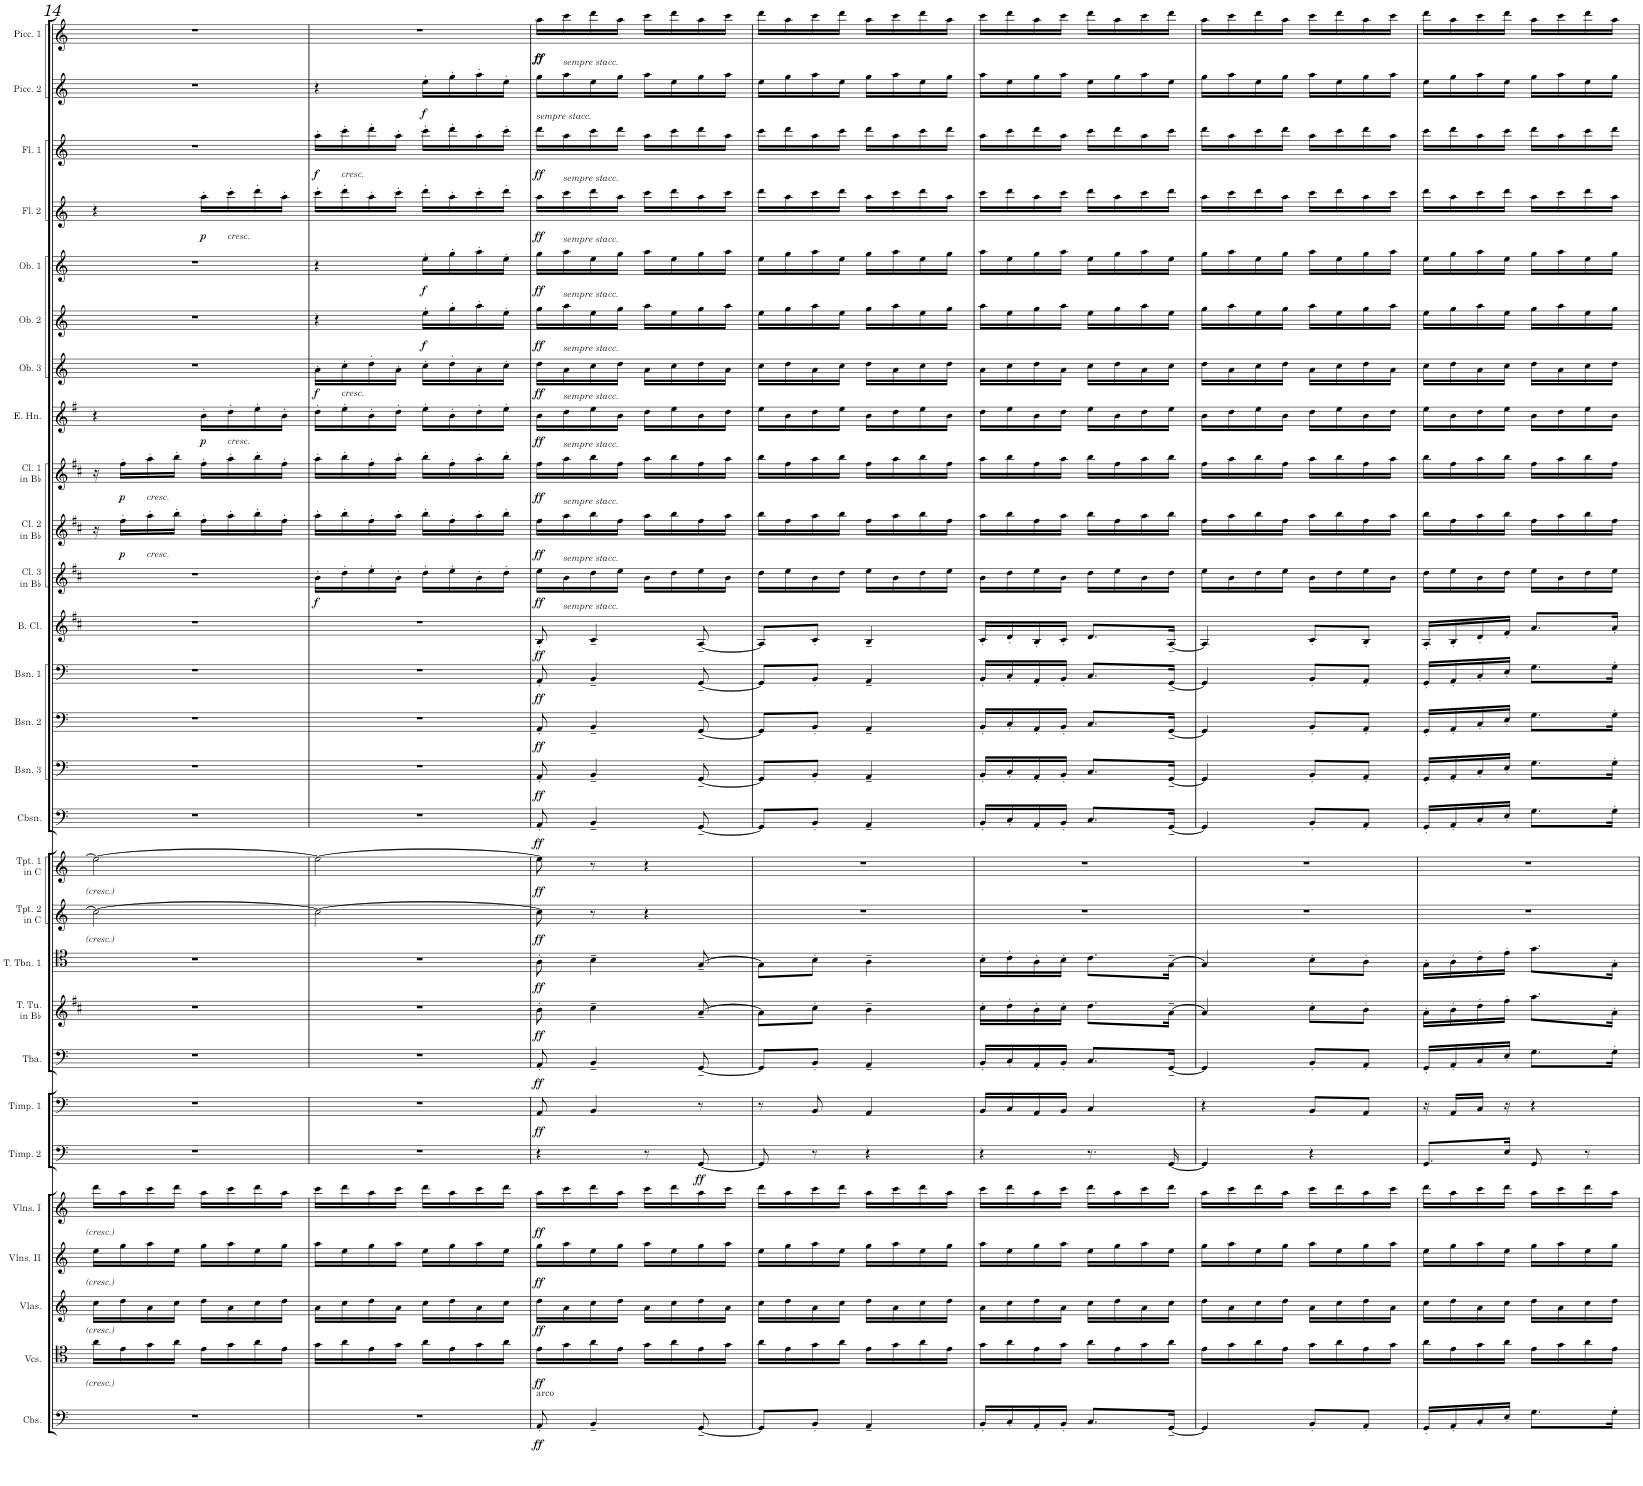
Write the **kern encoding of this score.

**kern	**dynam	**kern	**dynam	**kern	**dynam	**kern	**dynam	**kern	**dynam	**kern	**dynam	**kern	**dynam	**kern	**dynam	**kern	**dynam	**kern	**dynam	**kern	**dynam	**kern	**dynam	**kern	**dynam	**kern	**dynam	**kern	**dynam	**kern	**dynam	**kern	**dynam	**kern	**dynam	**kern	**dynam	**kern	**dynam	**kern	**dynam	**kern	**dynam	**kern	**dynam	**kern	**dynam	**kern	**dynam	**kern	**dynam	**kern	**dynam	**kern	**dynam
*part28	*part28	*part27	*part27	*part26	*part26	*part25	*part25	*part24	*part24	*part23	*part23	*part22	*part22	*part21	*part21	*part20	*part20	*part19	*part19	*part18	*part18	*part17	*part17	*part16	*part16	*part15	*part15	*part14	*part14	*part13	*part13	*part12	*part12	*part11	*part11	*part10	*part10	*part9	*part9	*part8	*part8	*part7	*part7	*part6	*part6	*part5	*part5	*part4	*part4	*part3	*part3	*part2	*part2	*part1	*part1
*staff28	*staff28	*staff27	*staff27	*staff26	*staff26	*staff25	*staff25	*staff24	*staff24	*staff23	*staff23	*staff22	*staff22	*staff21	*staff21	*staff20	*staff20	*staff19	*staff19	*staff18	*staff18	*staff17	*staff17	*staff16	*staff16	*staff15	*staff15	*staff14	*staff14	*staff13	*staff13	*staff12	*staff12	*staff11	*staff11	*staff10	*staff10	*staff9	*staff9	*staff8	*staff8	*staff7	*staff7	*staff6	*staff6	*staff5	*staff5	*staff4	*staff4	*staff3	*staff3	*staff2	*staff2	*staff1	*staff1
*I"Contrabasses	*	*I"Violoncellos	*	*I"Violas	*	*I"Violins II	*	*I"Violins I	*	*I"Timpani 2	*	*I"Timpani 1	*	*I"Tuba	*	*I"Tenor Tuba in Bb	*	*I"Tenor Trombone 1	*	*I"Trumpet 2 in C	*	*I"Trumpet 1 in C	*	*I"Contrabassoon	*	*I"Bassoon 3	*	*I"Bassoon 2	*	*I"Bassoon 1	*	*I"Bass Clarinet	*	*I"Clarinet 3 in Bb	*	*I"Clarinet 2 in Bb	*	*I"Clarinet 1 in Bb	*	*I"English Horn	*	*I"Oboe 3	*	*I"Oboe 2	*	*I"Oboe 1	*	*I"Flute 2	*	*I"Flute 1	*	*I"Piccolo 2	*	*I"Piccolo 1	*
*I'Cbs.	*	*I'Vcs.	*	*I'Vlas.	*	*I'Vlns. II	*	*I'Vlns. I	*	*I'Timp. 2	*	*I'Timp. 1	*	*I'Tba.	*	*I'T. Tu. in Bb	*	*I'T. Tbn. 1	*	*I'Tpt. 2 in C	*	*I'Tpt. 1 in C	*	*I'Cbsn.	*	*I'Bsn. 3	*	*I'Bsn. 2	*	*I'Bsn. 1	*	*I'B. Cl.	*	*I'Cl. 3 in Bb	*	*I'Cl. 2 in Bb	*	*I'Cl. 1 in Bb	*	*I'E. Hn.	*	*I'Ob. 3	*	*I'Ob. 2	*	*I'Ob. 1	*	*I'Fl. 2	*	*I'Fl. 1	*	*I'Picc. 2	*	*I'Picc. 1	*
!!LO:PB:g=z
*clefF4	*	*clefC4	*	*clefG2	*	*clefG2	*	*clefG2	*	*clefF4	*	*clefF4	*	*clefF4	*	*clefG2	*	*clefC4	*	*clefG2	*	*clefG2	*	*clefF4	*	*clefF4	*	*clefF4	*	*clefF4	*	*clefG2	*	*clefG2	*	*clefG2	*	*clefG2	*	*clefG2	*	*clefG2	*	*clefG2	*	*clefG2	*	*clefG2	*	*clefG2	*	*clefG2	*	*clefG2	*
*Trd7c12	*	*	*	*	*	*	*	*	*	*	*	*	*	*	*	*Trd15c26	*	*	*	*	*	*	*	*Trd7c12	*	*	*	*	*	*	*	*Trd8c14	*	*Trd1c2	*	*Trd1c2	*	*Trd1c2	*	*Trd4c7	*	*	*	*	*	*	*	*	*	*	*	*Trd-7c-12	*	*Trd-7c-12	*
*k[]	*	*k[]	*	*k[]	*	*k[]	*	*k[]	*	*k[]	*	*k[]	*	*k[]	*	*k[f#c#]	*	*k[]	*	*k[]	*	*k[]	*	*k[]	*	*k[]	*	*k[]	*	*k[]	*	*k[f#c#]	*	*k[f#c#]	*	*k[f#c#]	*	*k[f#c#]	*	*k[f#]	*	*k[]	*	*k[]	*	*k[]	*	*k[]	*	*k[]	*	*k[]	*	*k[]	*
*M2/4	*	*M2/4	*	*M2/4	*	*M2/4	*	*M2/4	*	*M2/4	*	*M2/4	*	*M2/4	*	*M2/4	*	*M2/4	*	*M2/4	*	*M2/4	*	*M2/4	*	*M2/4	*	*M2/4	*	*M2/4	*	*M2/4	*	*M2/4	*	*M2/4	*	*M2/4	*	*M2/4	*	*M2/4	*	*M2/4	*	*M2/4	*	*M2/4	*	*M2/4	*	*M2/4	*	*M2/4	*
=14	=14	=14	=14	=14	=14	=14	=14	=14	=14	=14	=14	=14	=14	=14	=14	=14	=14	=14	=14	=14	=14	=14	=14	=14	=14	=14	=14	=14	=14	=14	=14	=14	=14	=14	=14	=14	=14	=14	=14	=14	=14	=14	=14	=14	=14	=14	=14	=14	=14	=14	=14	=14	=14	=14	=14
2r	.	16a'\LL	.	16cc'\LL	.	16ee'\LL	.	16ddd'\LL	.	2r	.	2r	.	2r	.	2r	.	2r	.	2cc\_	.	2ee\_	.	2r	.	2r	.	2r	.	2r	.	2r	.	2r	.	16r	.	16r	.	4r	.	2r	.	2r	.	2r	.	4r	.	2r	.	2r	.	2r	.
!	!	!	!	!	!	!	!	!	!	!	!	!	!	!	!	!	!	!	!	!	!	!	!	!	!	!	!	!	!	!	!	!	!	!	!	!	!LO:DY:b	!	!LO:DY:b	!	!	!	!	!	!	!	!	!	!	!	!	!	!	!	!
.	.	16e'\	.	16dd'\	.	16gg'\	.	16aa'\	.	.	.	.	.	.	.	.	.	.	.	.	.	.	.	.	.	.	.	.	.	.	.	.	.	.	.	16ff#'\LL	p	16ff#'\LL	p	.	.	.	.	.	.	.	.	.	.	.	.	.	.	.	.
!	!	!	!	!	!	!	!	!	!	!	!	!	!	!	!	!	!	!	!	!	!	!	!	!	!	!	!	!	!	!	!	!	!	!	!	!	!	!LO:TX:b:i:t=cresc.	!	!	!	!	!	!	!	!	!	!	!	!	!	!	!	!	!
!	!	!	!	!	!	!	!	!	!	!	!	!	!	!	!	!	!	!	!	!	!	!	!	!	!	!	!	!	!	!	!	!	!	!	!	!LO:TX:b:i:t=cresc.	!	!	!	!	!	!	!	!	!	!	!	!	!	!	!	!	!	!	!
.	.	16g'\	.	16a'\	.	16aa'\	.	16ccc'\	.	.	.	.	.	.	.	.	.	.	.	.	.	.	.	.	.	.	.	.	.	.	.	.	.	.	.	16aa'\	.	16aa'\	.	.	.	.	.	.	.	.	.	.	.	.	.	.	.	.	.
.	.	16a'\JJ	.	16cc'\JJ	.	16ee'\JJ	.	16ddd'\JJ	.	.	.	.	.	.	.	.	.	.	.	.	.	.	.	.	.	.	.	.	.	.	.	.	.	.	.	16bb'\JJ	.	16bb'\JJ	.	.	.	.	.	.	.	.	.	.	.	.	.	.	.	.	.
!	!	!	!	!	!	!	!	!	!	!	!	!	!	!	!	!	!	!	!	!	!	!	!	!	!	!	!	!	!	!	!	!	!	!	!	!	!	!	!	!	!LO:DY:b	!	!	!	!	!	!	!	!LO:DY:b	!	!	!	!	!	!
.	.	16e'\LL	.	16dd'\LL	.	16gg'\LL	.	16aa'\LL	.	.	.	.	.	.	.	.	.	.	.	.	.	.	.	.	.	.	.	.	.	.	.	.	.	.	.	16ff#'\LL	.	16ff#'\LL	.	16b'\LL	p	.	.	.	.	.	.	16aa'\LL	p	.	.	.	.	.	.
!	!	!	!	!	!	!	!	!	!	!	!	!	!	!	!	!	!	!	!	!	!	!	!	!	!	!	!	!	!	!	!	!	!	!	!	!	!	!	!	!	!	!	!	!	!	!	!	!LO:TX:b:i:t=cresc.	!	!	!	!	!	!	!
!	!	!	!	!	!	!	!	!	!	!	!	!	!	!	!	!	!	!	!	!	!	!	!	!	!	!	!	!	!	!	!	!	!	!	!	!	!	!	!	!LO:TX:b:i:t=cresc.	!	!	!	!	!	!	!	!	!	!	!	!	!	!	!
.	.	16g'\	.	16a'\	.	16aa'\	.	16ccc'\	.	.	.	.	.	.	.	.	.	.	.	.	.	.	.	.	.	.	.	.	.	.	.	.	.	.	.	16aa'\	.	16aa'\	.	16dd'\	.	.	.	.	.	.	.	16ccc'\	.	.	.	.	.	.	.
.	.	16a'\	.	16cc'\	.	16ee'\	.	16ddd'\	.	.	.	.	.	.	.	.	.	.	.	.	.	.	.	.	.	.	.	.	.	.	.	.	.	.	.	16bb'\	.	16bb'\	.	16ee'\	.	.	.	.	.	.	.	16ddd'\	.	.	.	.	.	.	.
.	.	16e'\JJ	.	16dd'\JJ	.	16gg'\JJ	.	16aa'\JJ	.	.	.	.	.	.	.	.	.	.	.	.	.	.	.	.	.	.	.	.	.	.	.	.	.	.	.	16ff#'\JJ	.	16ff#'\JJ	.	16b'\JJ	.	.	.	.	.	.	.	16aa'\JJ	.	.	.	.	.	.	.
=15	=15	=15	=15	=15	=15	=15	=15	=15	=15	=15	=15	=15	=15	=15	=15	=15	=15	=15	=15	=15	=15	=15	=15	=15	=15	=15	=15	=15	=15	=15	=15	=15	=15	=15	=15	=15	=15	=15	=15	=15	=15	=15	=15	=15	=15	=15	=15	=15	=15	=15	=15	=15	=15	=15	=15
!	!	!	!	!	!	!	!	!	!	!	!	!	!	!	!	!	!	!	!	!	!LO:HP:b	!	!LO:HP:b	!	!	!	!	!	!	!	!	!	!	!	!LO:DY:b	!	!	!	!	!	!	!	!LO:DY:b	!	!	!	!	!	!	!	!LO:DY:b	!	!	!	!
2r	.	16g'\LL	.	16a'\LL	.	16aa'\LL	.	16ccc'\LL	.	2r	.	2r	.	2r	.	2r	.	2r	.	2cc\_	<	2ee\_	<	2r	.	2r	.	2r	.	2r	.	2r	.	16b'\LL	f	16aa'\LL	.	16aa'\LL	.	16dd'\LL	.	16a'\LL	f	4r	.	4r	.	16ccc'\LL	.	16aa'\LL	f	4r	.	2r	.
!	!	!	!	!	!	!	!	!	!	!	!	!	!	!	!	!	!	!	!	!	!	!	!	!	!	!	!	!	!	!	!	!	!	!	!	!	!	!	!	!	!	!	!	!	!	!	!	!	!	!LO:TX:b:i:t=cresc.	!	!	!	!	!
!	!	!	!	!	!	!	!	!	!	!	!	!	!	!	!	!	!	!	!	!	!	!	!	!	!	!	!	!	!	!	!	!	!	!	!	!	!	!	!	!	!	!LO:TX:b:i:t=cresc.	!	!	!	!	!	!	!	!	!	!	!	!	!
.	.	16a'\	.	16cc'\	.	16ee'\	.	16ddd'\	.	.	.	.	.	.	.	.	.	.	.	.	.	.	.	.	.	.	.	.	.	.	.	.	.	16dd'\	.	16bb'\	.	16bb'\	.	16ee'\	.	16cc'\	.	.	.	.	.	16ddd'\	.	16ccc'\	.	.	.	.	.
.	.	16e'\	.	16dd'\	.	16gg'\	.	16aa'\	.	.	.	.	.	.	.	.	.	.	.	.	.	.	.	.	.	.	.	.	.	.	.	.	.	16ee'\	.	16ff#'\	.	16ff#'\	.	16b'\	.	16dd'\	.	.	.	.	.	16aa'\	.	16ddd'\	.	.	.	.	.
.	.	16g'\JJ	.	16a'\JJ	.	16aa'\JJ	.	16ccc'\JJ	.	.	.	.	.	.	.	.	.	.	.	.	.	.	.	.	.	.	.	.	.	.	.	.	.	16b'\JJ	.	16aa'\JJ	.	16aa'\JJ	.	16dd'\JJ	.	16a'\JJ	.	.	.	.	.	16ccc'\JJ	.	16aa'\JJ	.	.	.	.	.
!	!	!	!	!	!	!	!	!	!	!	!	!	!	!	!	!	!	!	!	!	!	!	!	!	!	!	!	!	!	!	!	!	!	!	!	!	!	!	!	!	!	!	!	!	!LO:DY:b	!	!LO:DY:b	!	!	!	!	!	!LO:DY:b	!	!
.	.	16a'\LL	.	16cc'\LL	.	16ee'\LL	.	16ddd'\LL	.	.	.	.	.	.	.	.	.	.	.	.	.	.	.	.	.	.	.	.	.	.	.	.	.	16dd'\LL	.	16bb'\LL	.	16bb'\LL	.	16ee'\LL	.	16cc'\LL	.	16ee'\LL	f	16ee'\LL	f	16ddd'\LL	.	16ccc'\LL	.	16ee'\LL	f	.	.
.	.	16e'\	.	16dd'\	.	16gg'\	.	16aa'\	.	.	.	.	.	.	.	.	.	.	.	.	.	.	.	.	.	.	.	.	.	.	.	.	.	16ee'\	.	16ff#'\	.	16ff#'\	.	16b'\	.	16dd'\	.	16gg'\	.	16gg'\	.	16aa'\	.	16ddd'\	.	16gg'\	.	.	.
.	.	16g'\	.	16a'\	.	16aa'\	.	16ccc'\	.	.	.	.	.	.	.	.	.	.	.	.	.	.	.	.	.	.	.	.	.	.	.	.	.	16b'\	.	16aa'\	.	16aa'\	.	16dd'\	.	16a'\	.	16aa'\	.	16aa'\	.	16ccc'\	.	16aa'\	.	16aa'\	.	.	.
.	.	16a'\JJ	.	16cc'\JJ	.	16ee'\JJ	.	16ddd'\JJ	.	.	.	.	.	.	.	.	.	.	.	.	.	.	.	.	.	.	.	.	.	.	.	.	.	16dd'\JJ	.	16bb'\JJ	.	16bb'\JJ	.	16ee'\JJ	.	16cc'\JJ	.	16ee'\JJ	.	16ee'\JJ	.	16ddd'\JJ	.	16ccc'\JJ	.	16ee'\JJ	.	.	.
.	.	.	.	.	.	.	.	.	.	.	.	.	.	.	.	.	.	.	.	.	[	.	[	.	.	.	.	.	.	.	.	.	.	.	.	.	.	.	.	.	.	.	.	.	.	.	.	.	.	.	.	.	.	.	.
=16	=16	=16	=16	=16	=16	=16	=16	=16	=16	=16	=16	=16	=16	=16	=16	=16	=16	=16	=16	=16	=16	=16	=16	=16	=16	=16	=16	=16	=16	=16	=16	=16	=16	=16	=16	=16	=16	=16	=16	=16	=16	=16	=16	=16	=16	=16	=16	=16	=16	=16	=16	=16	=16	=16	=16
!	!	!	!	!	!	!	!	!	!	!	!	!	!	!	!	!	!	!	!	!	!	!	!	!	!	!	!	!	!	!	!	!	!	!	!	!	!	!	!	!	!	!	!	!	!	!	!	!	!	!	!	!LO:TX:b:i:t=sempre stacc.	!	!	!
!LO:TX:a:t=arco	!	!	!	!	!	!	!	!	!	!	!	!	!	!	!	!	!	!	!	!	!	!	!	!	!	!	!	!	!	!	!	!	!	!	!	!	!	!	!	!	!	!	!	!	!	!	!	!	!	!	!	!	!	!	!
!	!LO:DY:b	!	!LO:DY:b	!	!LO:DY:b	!	!LO:DY:b	!	!LO:DY:b	!	!	!	!LO:DY:b	!	!LO:DY:b	!	!LO:DY:b	!	!LO:DY:b	!	!LO:DY:b	!	!LO:DY:b	!	!LO:DY:b	!	!LO:DY:b	!	!LO:DY:b	!	!LO:DY:b	!	!LO:DY:b	!	!LO:DY:b	!	!LO:DY:b	!	!LO:DY:b	!	!LO:DY:b	!	!LO:DY:b	!	!LO:DY:b	!	!LO:DY:b	!	!LO:DY:b	!	!LO:DY:b	!	!	!	!LO:DY:b
!	!	!	!	!	!	!	!	!	!	!	!	!	!	!	!	!	!	!	!	!	!	!	!	!	!	!	!	!	!	!	!	!	!	!	!	!	!	!	!	!	!	!	!	!	!	!	!	!	!	!	!	!	!	!	!LO:DY:n=1:b
8AA'/	ff	16e'\LL	ff	16dd'\LL	ff	16gg'\LL	ff	16aa'\LL	ff	4r	.	8AA/	ff	8AA'/	ff	8b'\	ff	8A'\	ff	8cc\]	ff	8ee\]	ff	8AA'/	ff	8AA'/	ff	8AA'/	ff	8AA'/	ff	8B'/	ff	16ee'\LL	ff	16ff#'\LL	ff	16ff#'\LL	ff	16b'\LL	ff	16dd'\LL	ff	16gg'\LL	ff	16gg'\LL	ff	16aa'\LL	ff	16ddd'\LL	ff	16gg'\LL	.	16aa'\LL	ff ff
!	!	!	!	!	!	!	!	!	!	!	!	!	!	!	!	!	!	!	!	!	!	!	!	!	!	!	!	!	!	!	!	!	!	!	!	!	!	!	!	!	!	!	!	!	!	!	!	!	!	!	!	!	!	!LO:TX:b:i:t=sempre stacc.	!
!	!	!	!	!	!	!	!	!	!	!	!	!	!	!	!	!	!	!	!	!	!	!	!	!	!	!	!	!	!	!	!	!	!	!	!	!	!	!	!	!	!	!	!	!	!	!	!	!	!	!LO:TX:b:i:t=sempre stacc.	!	!	!	!	!
!	!	!	!	!	!	!	!	!	!	!	!	!	!	!	!	!	!	!	!	!	!	!	!	!	!	!	!	!	!	!	!	!	!	!	!	!	!	!	!	!	!	!	!	!	!	!	!	!LO:TX:b:i:t=sempre stacc.	!	!	!	!	!	!	!
!	!	!	!	!	!	!	!	!	!	!	!	!	!	!	!	!	!	!	!	!	!	!	!	!	!	!	!	!	!	!	!	!	!	!	!	!	!	!	!	!	!	!	!	!	!	!LO:TX:b:i:t=sempre stacc.	!	!	!	!	!	!	!	!	!
!	!	!	!	!	!	!	!	!	!	!	!	!	!	!	!	!	!	!	!	!	!	!	!	!	!	!	!	!	!	!	!	!	!	!	!	!	!	!	!	!	!	!	!	!LO:TX:b:i:t=sempre stacc.	!	!	!	!	!	!	!	!	!	!	!
!	!	!	!	!	!	!	!	!	!	!	!	!	!	!	!	!	!	!	!	!	!	!	!	!	!	!	!	!	!	!	!	!	!	!	!	!	!	!	!	!	!	!LO:TX:b:i:t=sempre stacc.	!	!	!	!	!	!	!	!	!	!	!	!	!
!	!	!	!	!	!	!	!	!	!	!	!	!	!	!	!	!	!	!	!	!	!	!	!	!	!	!	!	!	!	!	!	!	!	!	!	!	!	!	!	!LO:TX:b:i:t=sempre stacc.	!	!	!	!	!	!	!	!	!	!	!	!	!	!	!
!	!	!	!	!	!	!	!	!	!	!	!	!	!	!	!	!	!	!	!	!	!	!	!	!	!	!	!	!	!	!	!	!	!	!	!	!	!	!LO:TX:b:i:t=sempre stacc.	!	!	!	!	!	!	!	!	!	!	!	!	!	!	!	!	!
!	!	!	!	!	!	!	!	!	!	!	!	!	!	!	!	!	!	!	!	!	!	!	!	!	!	!	!	!	!	!	!	!	!	!	!	!LO:TX:b:i:t=sempre stacc.	!	!	!	!	!	!	!	!	!	!	!	!	!	!	!	!	!	!	!
!	!	!	!	!	!	!	!	!	!	!	!	!	!	!	!	!	!	!	!	!	!	!	!	!	!	!	!	!	!	!	!	!	!	!LO:TX:b:i:t=sempre stacc.	!	!	!	!	!	!	!	!	!	!	!	!	!	!	!	!	!	!	!	!	!
.	.	16g'\	.	16a'\	.	16aa'\	.	16ccc'\	.	.	.	.	.	.	.	.	.	.	.	.	.	.	.	.	.	.	.	.	.	.	.	.	.	16b'\	.	16aa'\	.	16aa'\	.	16dd'\	.	16a'\	.	16aa'\	.	16aa'\	.	16ccc'\	.	16aa'\	.	16aa'\	.	16ccc'\	.
4BB~/	.	16a'\	.	16cc'\	.	16ee'\	.	16ddd'\	.	.	.	4BB/	.	4BB~/	.	4cc#~\	.	4B~\	.	8r	.	8r	.	4BB~/	.	4BB~/	.	4BB~/	.	4BB~/	.	4c#~/	.	16dd'\	.	16bb'\	.	16bb'\	.	16ee'\	.	16cc'\	.	16ee'\	.	16ee'\	.	16ddd'\	.	16ccc'\	.	16ee'\	.	16ddd'\	.
.	.	16e'\JJ	.	16dd'\JJ	.	16gg'\JJ	.	16aa'\JJ	.	.	.	.	.	.	.	.	.	.	.	.	.	.	.	.	.	.	.	.	.	.	.	.	.	16ee'\JJ	.	16ff#'\JJ	.	16ff#'\JJ	.	16b'\JJ	.	16dd'\JJ	.	16gg'\JJ	.	16gg'\JJ	.	16aa'\JJ	.	16ddd'\JJ	.	16gg'\JJ	.	16aa'\JJ	.
.	.	16g'\LL	.	16a'\LL	.	16aa'\LL	.	16ccc'\LL	.	8r	.	.	.	.	.	.	.	.	.	4r	.	4r	.	.	.	.	.	.	.	.	.	.	.	16b'\LL	.	16aa'\LL	.	16aa'\LL	.	16dd'\LL	.	16a'\LL	.	16aa'\LL	.	16aa'\LL	.	16ccc'\LL	.	16aa'\LL	.	16aa'\LL	.	16ccc'\LL	.
.	.	16a'\	.	16cc'\	.	16ee'\	.	16ddd'\	.	.	.	.	.	.	.	.	.	.	.	.	.	.	.	.	.	.	.	.	.	.	.	.	.	16dd'\	.	16bb'\	.	16bb'\	.	16ee'\	.	16cc'\	.	16ee'\	.	16ee'\	.	16ddd'\	.	16ccc'\	.	16ee'\	.	16ddd'\	.
!	!	!	!	!	!	!	!	!	!	!	!LO:DY:b	!	!	!	!	!	!	!	!	!	!	!	!	!	!	!	!	!	!	!	!	!	!	!	!	!	!	!	!	!	!	!	!	!	!	!	!	!	!	!	!	!	!	!	!
[8GG~/	.	16e'\	.	16dd'\	.	16gg'\	.	16aa'\	.	[8GG/	ff	8r	.	[8GG~/	.	[8a~/	.	[8G~/	.	.	.	.	.	[8GG~/	.	[8GG~/	.	[8GG~/	.	[8GG~/	.	[8A~/	.	16ee'\	.	16ff#'\	.	16ff#'\	.	16b'\	.	16dd'\	.	16gg'\	.	16gg'\	.	16aa'\	.	16ddd'\	.	16gg'\	.	16aa'\	.
.	.	16g'\JJ	.	16a'\JJ	.	16aa'\JJ	.	16ccc'\JJ	.	.	.	.	.	.	.	.	.	.	.	.	.	.	.	.	.	.	.	.	.	.	.	.	.	16b'\JJ	.	16aa'\JJ	.	16aa'\JJ	.	16dd'\JJ	.	16a'\JJ	.	16aa'\JJ	.	16aa'\JJ	.	16ccc'\JJ	.	16aa'\JJ	.	16aa'\JJ	.	16ccc'\JJ	.
=17	=17	=17	=17	=17	=17	=17	=17	=17	=17	=17	=17	=17	=17	=17	=17	=17	=17	=17	=17	=17	=17	=17	=17	=17	=17	=17	=17	=17	=17	=17	=17	=17	=17	=17	=17	=17	=17	=17	=17	=17	=17	=17	=17	=17	=17	=17	=17	=17	=17	=17	=17	=17	=17	=17	=17
8GG/L]	.	16a'\LL	.	16cc'\LL	.	16ee'\LL	.	16ddd'\LL	.	8GG/]	.	8r	.	8GG/L]	.	8a\L]	.	8G\L]	.	2r	.	2r	.	8GG/L]	.	8GG/L]	.	8GG/L]	.	8GG/L]	.	8A/L]	.	16dd'\LL	.	16bb'\LL	.	16bb'\LL	.	16ee'\LL	.	16cc'\LL	.	16ee'\LL	.	16ee'\LL	.	16ddd'\LL	.	16ccc'\LL	.	16ee'\LL	.	16ddd'\LL	.
.	.	16e'\	.	16dd'\	.	16gg'\	.	16aa'\	.	.	.	.	.	.	.	.	.	.	.	.	.	.	.	.	.	.	.	.	.	.	.	.	.	16ee'\	.	16ff#'\	.	16ff#'\	.	16b'\	.	16dd'\	.	16gg'\	.	16gg'\	.	16aa'\	.	16ddd'\	.	16gg'\	.	16aa'\	.
8BB'/J	.	16g'\	.	16a'\	.	16aa'\	.	16ccc'\	.	8r	.	8BB/	.	8BB'/J	.	8cc#'\J	.	8B'\J	.	.	.	.	.	8BB'/J	.	8BB'/J	.	8BB'/J	.	8BB'/J	.	8c#'/J	.	16b'\	.	16aa'\	.	16aa'\	.	16dd'\	.	16a'\	.	16aa'\	.	16aa'\	.	16ccc'\	.	16aa'\	.	16aa'\	.	16ccc'\	.
.	.	16a'\JJ	.	16cc'\JJ	.	16ee'\JJ	.	16ddd'\JJ	.	.	.	.	.	.	.	.	.	.	.	.	.	.	.	.	.	.	.	.	.	.	.	.	.	16dd'\JJ	.	16bb'\JJ	.	16bb'\JJ	.	16ee'\JJ	.	16cc'\JJ	.	16ee'\JJ	.	16ee'\JJ	.	16ddd'\JJ	.	16ccc'\JJ	.	16ee'\JJ	.	16ddd'\JJ	.
4AA~/	.	16e'\LL	.	16dd'\LL	.	16gg'\LL	.	16aa'\LL	.	4r	.	4AA/	.	4AA~/	.	4b~\	.	4A~\	.	.	.	.	.	4AA~/	.	4AA~/	.	4AA~/	.	4AA~/	.	4B~/	.	16ee'\LL	.	16ff#'\LL	.	16ff#'\LL	.	16b'\LL	.	16dd'\LL	.	16gg'\LL	.	16gg'\LL	.	16aa'\LL	.	16ddd'\LL	.	16gg'\LL	.	16aa'\LL	.
.	.	16g'\	.	16a'\	.	16aa'\	.	16ccc'\	.	.	.	.	.	.	.	.	.	.	.	.	.	.	.	.	.	.	.	.	.	.	.	.	.	16b'\	.	16aa'\	.	16aa'\	.	16dd'\	.	16a'\	.	16aa'\	.	16aa'\	.	16ccc'\	.	16aa'\	.	16aa'\	.	16ccc'\	.
.	.	16a'\	.	16cc'\	.	16ee'\	.	16ddd'\	.	.	.	.	.	.	.	.	.	.	.	.	.	.	.	.	.	.	.	.	.	.	.	.	.	16dd'\	.	16bb'\	.	16bb'\	.	16ee'\	.	16cc'\	.	16ee'\	.	16ee'\	.	16ddd'\	.	16ccc'\	.	16ee'\	.	16ddd'\	.
.	.	16e'\JJ	.	16dd'\JJ	.	16gg'\JJ	.	16aa'\JJ	.	.	.	.	.	.	.	.	.	.	.	.	.	.	.	.	.	.	.	.	.	.	.	.	.	16ee'\JJ	.	16ff#'\JJ	.	16ff#'\JJ	.	16b'\JJ	.	16dd'\JJ	.	16gg'\JJ	.	16gg'\JJ	.	16aa'\JJ	.	16ddd'\JJ	.	16gg'\JJ	.	16aa'\JJ	.
=18	=18	=18	=18	=18	=18	=18	=18	=18	=18	=18	=18	=18	=18	=18	=18	=18	=18	=18	=18	=18	=18	=18	=18	=18	=18	=18	=18	=18	=18	=18	=18	=18	=18	=18	=18	=18	=18	=18	=18	=18	=18	=18	=18	=18	=18	=18	=18	=18	=18	=18	=18	=18	=18	=18	=18
16BB'/LL	.	16g'\LL	.	16a'\LL	.	16aa'\LL	.	16ccc'\LL	.	4r	.	16BB/LL	.	16BB'/LL	.	16cc#'\LL	.	16B'\LL	.	2r	.	2r	.	16BB'/LL	.	16BB'/LL	.	16BB'/LL	.	16BB'/LL	.	16c#'/LL	.	16b'\LL	.	16aa'\LL	.	16aa'\LL	.	16dd'\LL	.	16a'\LL	.	16aa'\LL	.	16aa'\LL	.	16ccc'\LL	.	16aa'\LL	.	16aa'\LL	.	16ccc'\LL	.
16C'/	.	16a'\	.	16cc'\	.	16ee'\	.	16ddd'\	.	.	.	16C/	.	16C'/	.	16dd'\	.	16c'\	.	.	.	.	.	16C'/	.	16C'/	.	16C'/	.	16C'/	.	16d'/	.	16dd'\	.	16bb'\	.	16bb'\	.	16ee'\	.	16cc'\	.	16ee'\	.	16ee'\	.	16ddd'\	.	16ccc'\	.	16ee'\	.	16ddd'\	.
16AA'/	.	16e'\	.	16dd'\	.	16gg'\	.	16aa'\	.	.	.	16AA/	.	16AA'/	.	16b'\	.	16A'\	.	.	.	.	.	16AA'/	.	16AA'/	.	16AA'/	.	16AA'/	.	16B'/	.	16ee'\	.	16ff#'\	.	16ff#'\	.	16b'\	.	16dd'\	.	16gg'\	.	16gg'\	.	16aa'\	.	16ddd'\	.	16gg'\	.	16aa'\	.
16BB'/JJ	.	16g'\JJ	.	16a'\JJ	.	16aa'\JJ	.	16ccc'\JJ	.	.	.	16BB/JJ	.	16BB'/JJ	.	16cc#'\JJ	.	16B'\JJ	.	.	.	.	.	16BB'/JJ	.	16BB'/JJ	.	16BB'/JJ	.	16BB'/JJ	.	16c#'/JJ	.	16b'\JJ	.	16aa'\JJ	.	16aa'\JJ	.	16dd'\JJ	.	16a'\JJ	.	16aa'\JJ	.	16aa'\JJ	.	16ccc'\JJ	.	16aa'\JJ	.	16aa'\JJ	.	16ccc'\JJ	.
8.C/L	.	16a'\LL	.	16cc'\LL	.	16ee'\LL	.	16ddd'\LL	.	8.r	.	4C/	.	8.C/L	.	8.dd\L	.	8.c\L	.	.	.	.	.	8.C/L	.	8.C/L	.	8.C/L	.	8.C/L	.	8.d/L	.	16dd'\LL	.	16bb'\LL	.	16bb'\LL	.	16ee'\LL	.	16cc'\LL	.	16ee'\LL	.	16ee'\LL	.	16ddd'\LL	.	16ccc'\LL	.	16ee'\LL	.	16ddd'\LL	.
.	.	16e'\	.	16dd'\	.	16gg'\	.	16aa'\	.	.	.	.	.	.	.	.	.	.	.	.	.	.	.	.	.	.	.	.	.	.	.	.	.	16ee'\	.	16ff#'\	.	16ff#'\	.	16b'\	.	16dd'\	.	16gg'\	.	16gg'\	.	16aa'\	.	16ddd'\	.	16gg'\	.	16aa'\	.
.	.	16g'\	.	16a'\	.	16aa'\	.	16ccc'\	.	.	.	.	.	.	.	.	.	.	.	.	.	.	.	.	.	.	.	.	.	.	.	.	.	16b'\	.	16aa'\	.	16aa'\	.	16dd'\	.	16a'\	.	16aa'\	.	16aa'\	.	16ccc'\	.	16aa'\	.	16aa'\	.	16ccc'\	.
[16GG~/Jk	.	16a'\JJ	.	16cc'\JJ	.	16ee'\JJ	.	16ddd'\JJ	.	[16GG/	.	.	.	[16GG~/Jk	.	[16a~\Jk	.	[16G~\Jk	.	.	.	.	.	[16GG~/Jk	.	[16GG~/Jk	.	[16GG~/Jk	.	[16GG~/Jk	.	[16A~/Jk	.	16dd'\JJ	.	16bb'\JJ	.	16bb'\JJ	.	16ee'\JJ	.	16cc'\JJ	.	16ee'\JJ	.	16ee'\JJ	.	16ddd'\JJ	.	16ccc'\JJ	.	16ee'\JJ	.	16ddd'\JJ	.
=19	=19	=19	=19	=19	=19	=19	=19	=19	=19	=19	=19	=19	=19	=19	=19	=19	=19	=19	=19	=19	=19	=19	=19	=19	=19	=19	=19	=19	=19	=19	=19	=19	=19	=19	=19	=19	=19	=19	=19	=19	=19	=19	=19	=19	=19	=19	=19	=19	=19	=19	=19	=19	=19	=19	=19
4GG/]	.	16e'\LL	.	16dd'\LL	.	16gg'\LL	.	16aa'\LL	.	4GG/]	.	4r	.	4GG/]	.	4a/]	.	4G/]	.	2r	.	2r	.	4GG/]	.	4GG/]	.	4GG/]	.	4GG/]	.	4A/]	.	16ee'\LL	.	16ff#'\LL	.	16ff#'\LL	.	16b'\LL	.	16dd'\LL	.	16gg'\LL	.	16gg'\LL	.	16aa'\LL	.	16ddd'\LL	.	16gg'\LL	.	16aa'\LL	.
.	.	16g'\	.	16a'\	.	16aa'\	.	16ccc'\	.	.	.	.	.	.	.	.	.	.	.	.	.	.	.	.	.	.	.	.	.	.	.	.	.	16b'\	.	16aa'\	.	16aa'\	.	16dd'\	.	16a'\	.	16aa'\	.	16aa'\	.	16ccc'\	.	16aa'\	.	16aa'\	.	16ccc'\	.
.	.	16a'\	.	16cc'\	.	16ee'\	.	16ddd'\	.	.	.	.	.	.	.	.	.	.	.	.	.	.	.	.	.	.	.	.	.	.	.	.	.	16dd'\	.	16bb'\	.	16bb'\	.	16ee'\	.	16cc'\	.	16ee'\	.	16ee'\	.	16ddd'\	.	16ccc'\	.	16ee'\	.	16ddd'\	.
.	.	16e'\JJ	.	16dd'\JJ	.	16gg'\JJ	.	16aa'\JJ	.	.	.	.	.	.	.	.	.	.	.	.	.	.	.	.	.	.	.	.	.	.	.	.	.	16ee'\JJ	.	16ff#'\JJ	.	16ff#'\JJ	.	16b'\JJ	.	16dd'\JJ	.	16gg'\JJ	.	16gg'\JJ	.	16aa'\JJ	.	16ddd'\JJ	.	16gg'\JJ	.	16aa'\JJ	.
8BB'/L	.	16g'\LL	.	16a'\LL	.	16aa'\LL	.	16ccc'\LL	.	4r	.	8BB/L	.	8BB'/L	.	8cc#'\L	.	8B'\L	.	.	.	.	.	8BB'/L	.	8BB'/L	.	8BB'/L	.	8BB'/L	.	8c#'/L	.	16b'\LL	.	16aa'\LL	.	16aa'\LL	.	16dd'\LL	.	16a'\LL	.	16aa'\LL	.	16aa'\LL	.	16ccc'\LL	.	16aa'\LL	.	16aa'\LL	.	16ccc'\LL	.
.	.	16a'\	.	16cc'\	.	16ee'\	.	16ddd'\	.	.	.	.	.	.	.	.	.	.	.	.	.	.	.	.	.	.	.	.	.	.	.	.	.	16dd'\	.	16bb'\	.	16bb'\	.	16ee'\	.	16cc'\	.	16ee'\	.	16ee'\	.	16ddd'\	.	16ccc'\	.	16ee'\	.	16ddd'\	.
8AA'/J	.	16e'\	.	16dd'\	.	16gg'\	.	16aa'\	.	.	.	8AA/J	.	8AA'/J	.	8b'\J	.	8A'\J	.	.	.	.	.	8AA'/J	.	8AA'/J	.	8AA'/J	.	8AA'/J	.	8B'/J	.	16ee'\	.	16ff#'\	.	16ff#'\	.	16b'\	.	16dd'\	.	16gg'\	.	16gg'\	.	16aa'\	.	16ddd'\	.	16gg'\	.	16aa'\	.
.	.	16g'\JJ	.	16a'\JJ	.	16aa'\JJ	.	16ccc'\JJ	.	.	.	.	.	.	.	.	.	.	.	.	.	.	.	.	.	.	.	.	.	.	.	.	.	16b'\JJ	.	16aa'\JJ	.	16aa'\JJ	.	16dd'\JJ	.	16a'\JJ	.	16aa'\JJ	.	16aa'\JJ	.	16ccc'\JJ	.	16aa'\JJ	.	16aa'\JJ	.	16ccc'\JJ	.
=20	=20	=20	=20	=20	=20	=20	=20	=20	=20	=20	=20	=20	=20	=20	=20	=20	=20	=20	=20	=20	=20	=20	=20	=20	=20	=20	=20	=20	=20	=20	=20	=20	=20	=20	=20	=20	=20	=20	=20	=20	=20	=20	=20	=20	=20	=20	=20	=20	=20	=20	=20	=20	=20	=20	=20
16GG'/LL	.	16a'\LL	.	16cc'\LL	.	16ee'\LL	.	16ddd'\LL	.	8.GG/L	.	16r	.	16GG'/LL	.	16a'\LL	.	16G'\LL	.	2r	.	2r	.	16GG'/LL	.	16GG'/LL	.	16GG'/LL	.	16GG'/LL	.	16A'/LL	.	16dd'\LL	.	16bb'\LL	.	16bb'\LL	.	16ee'\LL	.	16cc'\LL	.	16ee'\LL	.	16ee'\LL	.	16ddd'\LL	.	16ccc'\LL	.	16ee'\LL	.	16ddd'\LL	.
16AA'/	.	16e'\	.	16dd'\	.	16gg'\	.	16aa'\	.	.	.	16AA/LL	.	16AA'/	.	16b'\	.	16A'\	.	.	.	.	.	16AA'/	.	16AA'/	.	16AA'/	.	16AA'/	.	16B'/	.	16ee'\	.	16ff#'\	.	16ff#'\	.	16b'\	.	16dd'\	.	16gg'\	.	16gg'\	.	16aa'\	.	16ddd'\	.	16gg'\	.	16aa'\	.
16C'/	.	16g'\	.	16a'\	.	16aa'\	.	16ccc'\	.	.	.	16C/JJ	.	16C'/	.	16dd'\	.	16c'\	.	.	.	.	.	16C'/	.	16C'/	.	16C'/	.	16C'/	.	16d'/	.	16b'\	.	16aa'\	.	16aa'\	.	16dd'\	.	16a'\	.	16aa'\	.	16aa'\	.	16ccc'\	.	16aa'\	.	16aa'\	.	16ccc'\	.
16E'/JJ	.	16a'\JJ	.	16cc'\JJ	.	16ee'\JJ	.	16ddd'\JJ	.	16E/Jk	.	16r	.	16E'/JJ	.	16ff#'\JJ	.	16e'\JJ	.	.	.	.	.	16E'/JJ	.	16E'/JJ	.	16E'/JJ	.	16E'/JJ	.	16f#'/JJ	.	16dd'\JJ	.	16bb'\JJ	.	16bb'\JJ	.	16ee'\JJ	.	16cc'\JJ	.	16ee'\JJ	.	16ee'\JJ	.	16ddd'\JJ	.	16ccc'\JJ	.	16ee'\JJ	.	16ddd'\JJ	.
8.G\L	.	16e'\LL	.	16dd'\LL	.	16gg'\LL	.	16aa'\LL	.	8GG/	.	4r	.	8.G\L	.	8.aa\L	.	8.g\L	.	.	.	.	.	8.G\L	.	8.G\L	.	8.G\L	.	8.G\L	.	8.a/L	.	16ee'\LL	.	16ff#'\LL	.	16ff#'\LL	.	16b'\LL	.	16dd'\LL	.	16gg'\LL	.	16gg'\LL	.	16aa'\LL	.	16ddd'\LL	.	16gg'\LL	.	16aa'\LL	.
.	.	16g'\	.	16a'\	.	16aa'\	.	16ccc'\	.	.	.	.	.	.	.	.	.	.	.	.	.	.	.	.	.	.	.	.	.	.	.	.	.	16b'\	.	16aa'\	.	16aa'\	.	16dd'\	.	16a'\	.	16aa'\	.	16aa'\	.	16ccc'\	.	16aa'\	.	16aa'\	.	16ccc'\	.
.	.	16a'\	.	16cc'\	.	16ee'\	.	16ddd'\	.	8r	.	.	.	.	.	.	.	.	.	.	.	.	.	.	.	.	.	.	.	.	.	.	.	16dd'\	.	16bb'\	.	16bb'\	.	16ee'\	.	16cc'\	.	16ee'\	.	16ee'\	.	16ddd'\	.	16ccc'\	.	16ee'\	.	16ddd'\	.
16G'\Jk	.	16e'\JJ	.	16dd'\JJ	.	16gg'\JJ	.	16aa'\JJ	.	.	.	.	.	16G'\Jk	.	16a'\Jk	.	16G'\Jk	.	.	.	.	.	16G'\Jk	.	16G'\Jk	.	16G'\Jk	.	16G'\Jk	.	16a'/Jk	.	16ee'\JJ	.	16ff#'\JJ	.	16ff#'\JJ	.	16b'\JJ	.	16dd'\JJ	.	16gg'\JJ	.	16gg'\JJ	.	16aa'\JJ	.	16ddd'\JJ	.	16gg'\JJ	.	16aa'\JJ	.
=	=	=	=	=	=	=	=	=	=	=	=	=	=	=	=	=	=	=	=	=	=	=	=	=	=	=	=	=	=	=	=	=	=	=	=	=	=	=	=	=	=	=	=	=	=	=	=	=	=	=	=	=	=	=	=
*-	*-	*-	*-	*-	*-	*-	*-	*-	*-	*-	*-	*-	*-	*-	*-	*-	*-	*-	*-	*-	*-	*-	*-	*-	*-	*-	*-	*-	*-	*-	*-	*-	*-	*-	*-	*-	*-	*-	*-	*-	*-	*-	*-	*-	*-	*-	*-	*-	*-	*-	*-	*-	*-	*-	*-
